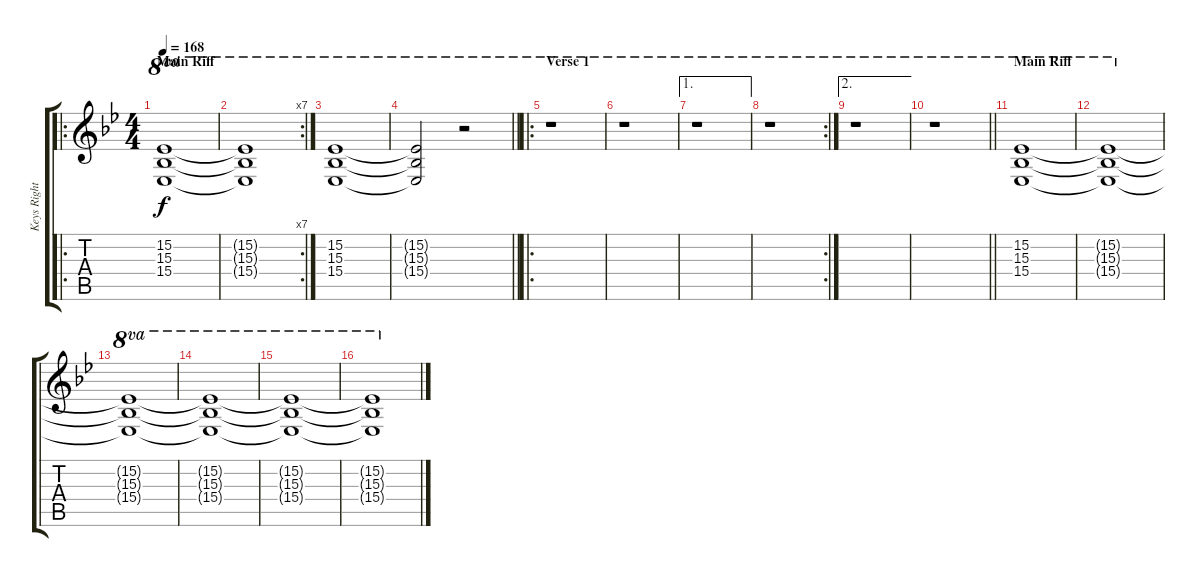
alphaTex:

\track ("Keys Right Hand" "Keys Right") {instrument lead2sawtooth}
\staff {score tabs}
\tuning (E4 C4 G3 C3 G2 C2) {hide}
\ro
\ts (4 4)
\section ("" "Main Riff")
\tempo 168
\clef g2
\ks bb
(15.2 15.3 15.4).1{ot 8va dy f} |
\rc 7
(15.2{t} 15.3{t} 15.4{t}).1{ot 8va} |
(15.2 15.3 15.4).1{ot 8va} |
\barLineRight lightlight
(15.2{t} 15.3{t} 15.4{t}).2{ot 8va} r.2{ot 8va} |
\ro
\section ("" "Verse 1")
r.1{ot 8va} |
r.1{ot 8va} |
\ae 1
r.1{ot 8va} |
\rc 2
r.1{ot 8va} |
\ae 2
r.1{ot 8va} |
\barLineRight lightlight
r.1{ot 8va} |
\section ("" "Main Riff")
(15.2 15.3 15.4).1{ot 8va} |
(15.2{t} 15.3{t} 15.4{t}).1{ot 8va} |
(15.2{t} 15.3{t} 15.4{t}).1{ot 8va} |
(15.2{t} 15.3{t} 15.4{t}).1{ot 8va} |
(15.2{t} 15.3{t} 15.4{t}).1{ot 8va} |
(15.2{t} 15.3{t} 15.4{t}).1{ot 8va}
